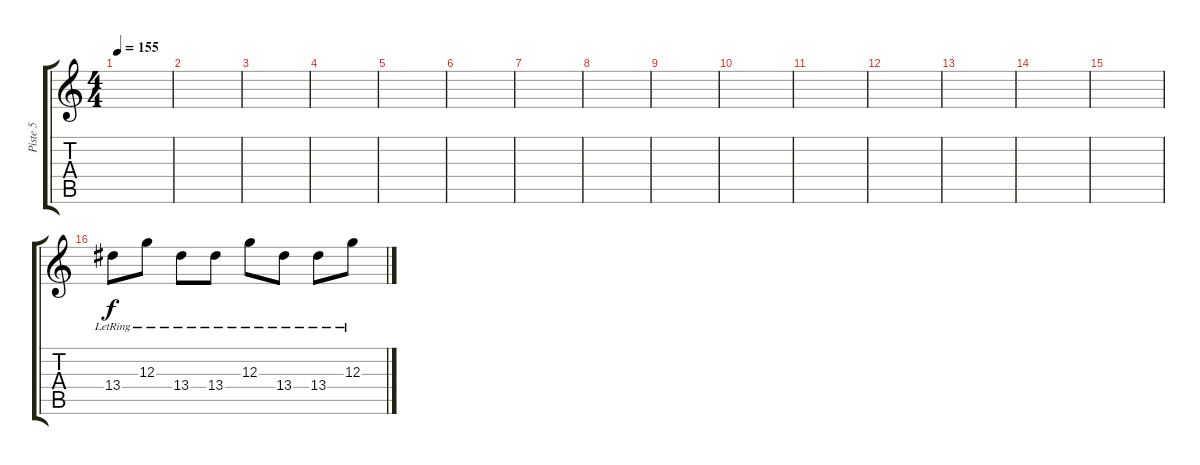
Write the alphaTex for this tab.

\track ("Piste 5" "Piste 5") {instrument acousticguitarsteel}
\staff {score tabs}
\tuning (E4 B3 G3 D3 A2 D2) {hide}
\ts (4 4)
\tempo 155
\clef g2
\ks c
|
|
|
|
|
|
|
|
|
|
|
|
|
|
|
13.4{lr}.8{volume 5} 12.3{lr}.8 13.4{lr}.8 13.4{lr}.8 12.3{lr}.8 13.4{lr}.8 13.4{lr}.8 12.3{lr}.8
